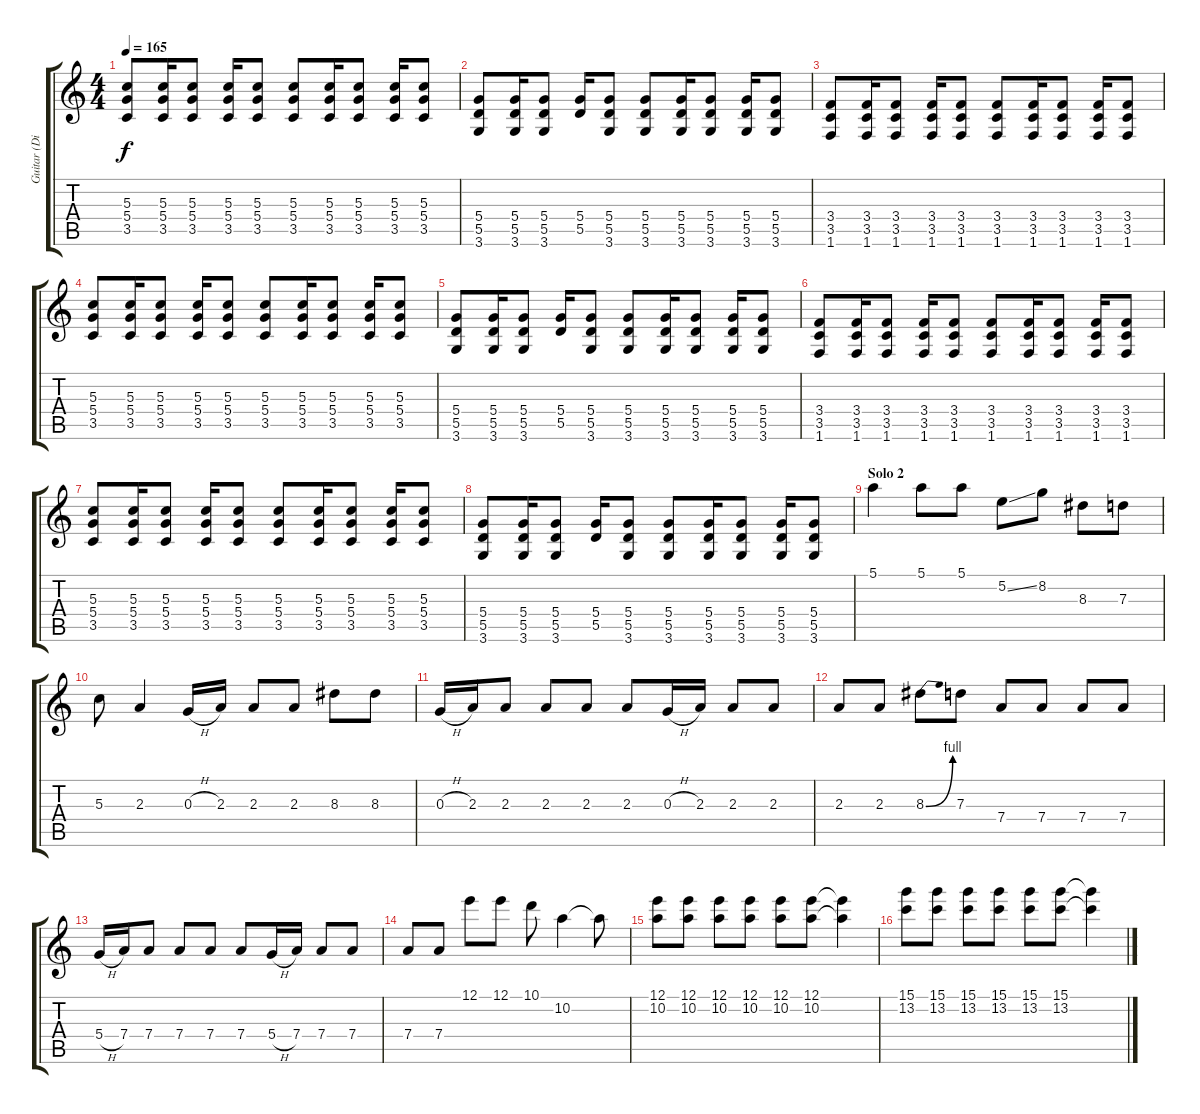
\track ("Guitar (Dist.) " "Guitar (Di") {instrument distortionguitar}
\staff {score tabs}
\tuning (E4 B3 G3 D3 A2 E2) {hide}
\ts (4 4)
\tempo 165
\clef g2
\ks c
(5.3 5.4 3.5).8{dy f} (5.3 5.4 3.5).16 (5.3 5.4 3.5).8 (5.3 5.4 3.5).16 (5.3 5.4 3.5).8 (5.3 5.4 3.5).8 (5.3 5.4 3.5).16 (5.3 5.4 3.5).8 (5.3 5.4 3.5).16 (5.3 5.4 3.5).8 |
(5.4 5.5 3.6).8 (5.4 5.5 3.6).16 (5.4 5.5 3.6).8 (5.4 5.5).16 (5.4 5.5 3.6).8 (5.4 5.5 3.6).8 (5.4 5.5 3.6).16 (5.4 5.5 3.6).8 (5.4 5.5 3.6).16 (5.4 5.5 3.6).8 |
(3.4 3.5 1.6).8 (3.4 3.5 1.6).16 (3.4 3.5 1.6).8 (3.4 3.5 1.6).16 (3.4 3.5 1.6).8 (3.4 3.5 1.6).8 (3.4 3.5 1.6).16 (3.4 3.5 1.6).8 (3.4 3.5 1.6).16 (3.4 3.5 1.6).8 |
(5.3 5.4 3.5).8 (5.3 5.4 3.5).16 (5.3 5.4 3.5).8 (5.3 5.4 3.5).16 (5.3 5.4 3.5).8 (5.3 5.4 3.5).8 (5.3 5.4 3.5).16 (5.3 5.4 3.5).8 (5.3 5.4 3.5).16 (5.3 5.4 3.5).8 |
(5.4 5.5 3.6).8 (5.4 5.5 3.6).16 (5.4 5.5 3.6).8 (5.4 5.5).16 (5.4 5.5 3.6).8 (5.4 5.5 3.6).8 (5.4 5.5 3.6).16 (5.4 5.5 3.6).8 (5.4 5.5 3.6).16 (5.4 5.5 3.6).8 |
(3.4 3.5 1.6).8 (3.4 3.5 1.6).16 (3.4 3.5 1.6).8 (3.4 3.5 1.6).16 (3.4 3.5 1.6).8 (3.4 3.5 1.6).8 (3.4 3.5 1.6).16 (3.4 3.5 1.6).8 (3.4 3.5 1.6).16 (3.4 3.5 1.6).8 |
(5.3 5.4 3.5).8 (5.3 5.4 3.5).16 (5.3 5.4 3.5).8 (5.3 5.4 3.5).16 (5.3 5.4 3.5).8 (5.3 5.4 3.5).8 (5.3 5.4 3.5).16 (5.3 5.4 3.5).8 (5.3 5.4 3.5).16 (5.3 5.4 3.5).8 |
(5.4 5.5 3.6).8 (5.4 5.5 3.6).16 (5.4 5.5 3.6).8 (5.4 5.5).16 (5.4 5.5 3.6).8 (5.4 5.5 3.6).8 (5.4 5.5 3.6).16 (5.4 5.5 3.6).8 (5.4 5.5 3.6).16 (5.4 5.5 3.6).8 |
\section ("" "Solo 2")
5.1.4 5.1.8 5.1.8 5.2{ss}.8 8.2.8 8.3.8 7.3.8 |
5.3.8 2.3.4 0.3{h}.16 2.3.16 2.3.8 2.3.8 8.3.8 8.3.8 |
0.3{h}.16 2.3.16 2.3.8 2.3.8 2.3.8 2.3.8 0.3{h}.16 2.3.16 2.3.8 2.3.8 |
2.3.8 2.3.8 8.3{be (bend 0 0 60 4)}.8 7.3.8 7.4.8 7.4.8 7.4.8 7.4.8 |
5.4{h}.16 7.4.16 7.4.8 7.4.8 7.4.8 7.4.8 5.4{h}.16 7.4.16 7.4.8 7.4.8 |
7.4.8 7.4.8 12.1.8 12.1.8 10.1.8 10.2.4 10.2{t}.8 |
(12.1 10.2).8 (12.1 10.2).8 (12.1 10.2).8 (12.1 10.2).8 (12.1 10.2).8 (12.1 10.2).8 (12.1{t} 10.2{t}).4 |
(15.1 13.2).8 (15.1 13.2).8 (15.1 13.2).8 (15.1 13.2).8 (15.1 13.2).8 (15.1 13.2).8 (15.1{t} 13.2{t}).4
